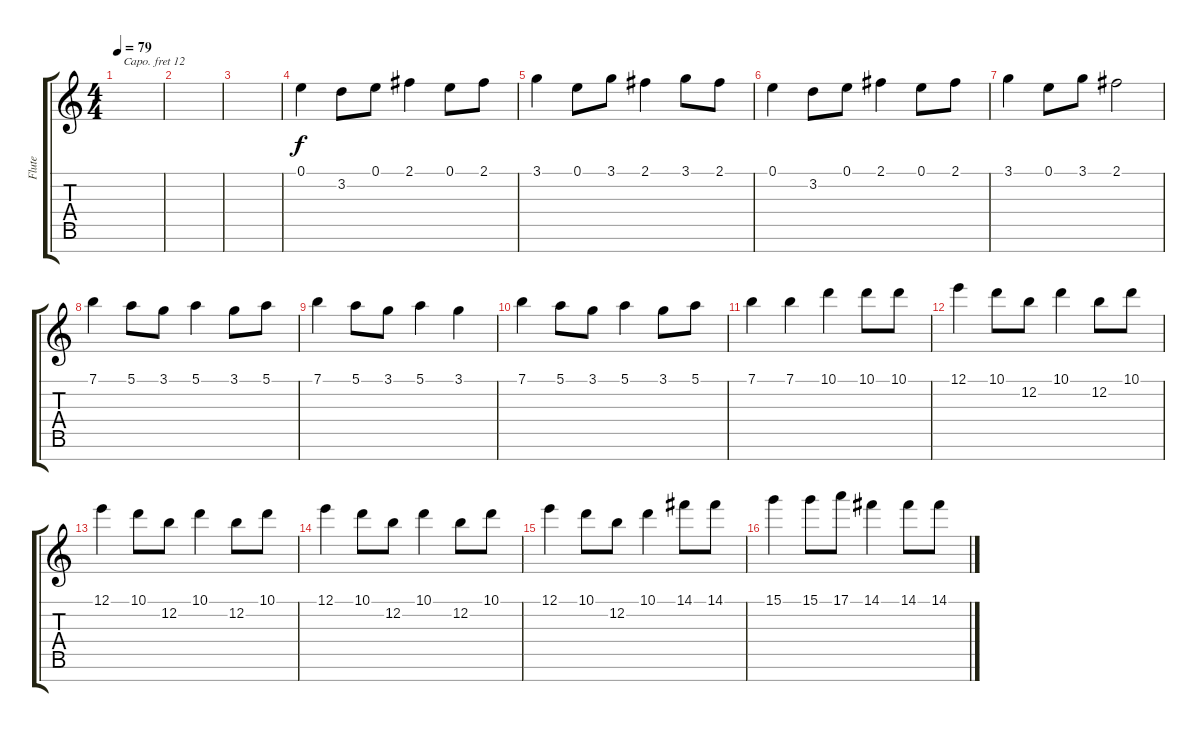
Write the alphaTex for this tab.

\track ("Flute" "Flute") {instrument piccolo}
\staff {score tabs}
\capo 12
\tuning (E4 B3 G3 D3 A2 E2 B1) {hide}
\ts (4 4)
\tempo 79
\clef g2
\ks c
|
|
|
0.1.4 3.2.8 0.1.8 2.1.4 0.1.8 2.1.8 |
3.1.4 0.1.8 3.1.8 2.1.4 3.1.8 2.1.8 |
0.1.4 3.2.8 0.1.8 2.1.4 0.1.8 2.1.8 |
3.1.4 0.1.8 3.1.8 2.1.2 |
7.1.4 5.1.8 3.1.8 5.1.4 3.1.8 5.1.8 |
7.1.4 5.1.8 3.1.8 5.1.4 3.1.4 |
7.1.4 5.1.8 3.1.8 5.1.4 3.1.8 5.1.8 |
7.1.4 7.1.4 10.1.4 10.1.8 10.1.8 |
12.1.4 10.1.8 12.2.8 10.1.4 12.2.8 10.1.8 |
12.1.4 10.1.8 12.2.8 10.1.4 12.2.8 10.1.8 |
12.1.4 10.1.8 12.2.8 10.1.4 12.2.8 10.1.8 |
12.1.4 10.1.8 12.2.8 10.1.4 14.1.8 14.1.8 |
15.1.4 15.1.8 17.1.8 14.1.4 14.1.8 14.1.8
